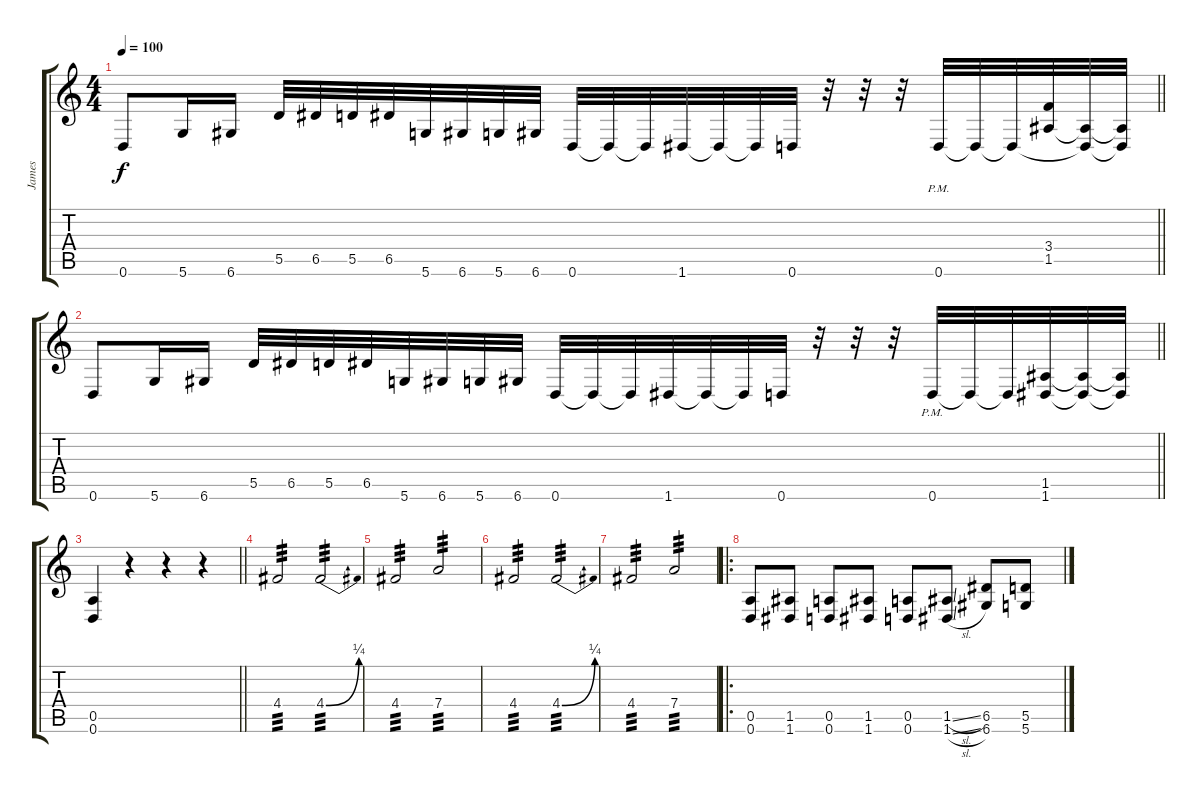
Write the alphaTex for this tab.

\track ("James" "James") {instrument distortionguitar}
\staff {score tabs}
\tuning (D4 B3 G3 D3 A2 D2) {hide}
\ts (4 4)
\tempo 100
\clef g2
\barLineRight lightlight
\ks c
0.6.8{dy f} 5.6.16 6.6.16 5.5.32 6.5.32 5.5.32 6.5.32 5.6.32 6.6.32 5.6.32 6.6.32 0.6.32 0.6{t}.32 0.6{t}.32 1.6.32 1.6{t}.32 1.6{t}.32 0.6.32 r.32 r.32 r.32 0.6{pm}.32 0.6{t}.32 0.6{t}.32 (3.4 1.5).32 (1.5{t} 0.6{t}).32 (1.5{t} 0.6{t}).32 |
\barLineRight lightlight
0.6.8 5.6.16 6.6.16 5.5.32 6.5.32 5.5.32 6.5.32 5.6.32 6.6.32 5.6.32 6.6.32 0.6.32 0.6{t}.32 0.6{t}.32 1.6.32 1.6{t}.32 1.6{t}.32 0.6.32 r.32 r.32 r.32 0.6{pm}.32 0.6{t}.32 0.6{t}.32 (1.5 1.6).32 (1.5{t} 1.6{t}).32 (1.5{t} 1.6{t}).32 |
\barLineRight lightlight
(0.5 0.6).4 r.4 r.4 r.4 |
4.4.2{tp 3} 4.4{be (bend 0 0 60 1)}.2{tp 3} |
4.4.2{tp 3} 7.4.2{tp 3} |
4.4.2{tp 3} 4.4{be (bend 0 0 60 1)}.2{tp 3} |
4.4.2{tp 3} 7.4.2{tp 3} |
\ro
(0.5 0.6).8 (1.5 1.6).8 (0.5 0.6).8 (1.5 1.6).8 (0.5 0.6).8 (1.5{sl} 1.6{sl}).8 (6.5 6.6).8 (5.5 5.6).8
